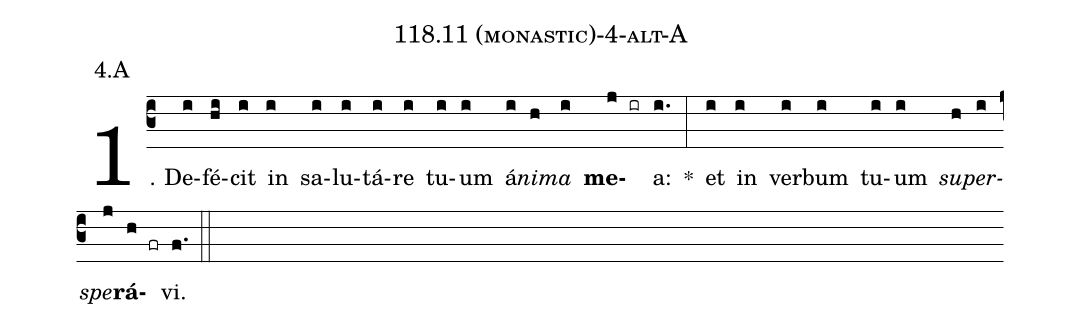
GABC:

name: 118.11 (monastic)-4-alt-A;
annotation: 4.A;
%%
(c3)1. De(i)fé(hi)cit(i) in(i) sa(i)lu(i)tá(i)re(i) tu(i)um(i) á(i)<i>ni</i>(h)<i>ma</i>(i) <b>me</b>(j ir)a:(i.) *(:) et(i) in(i) ver(i)bum(i) tu(i)um(i) <i>su</i>(h)<i>per</i>(i)<i>spe</i>(j)<b>rá</b>(h fr)vi.(f.) (::)
